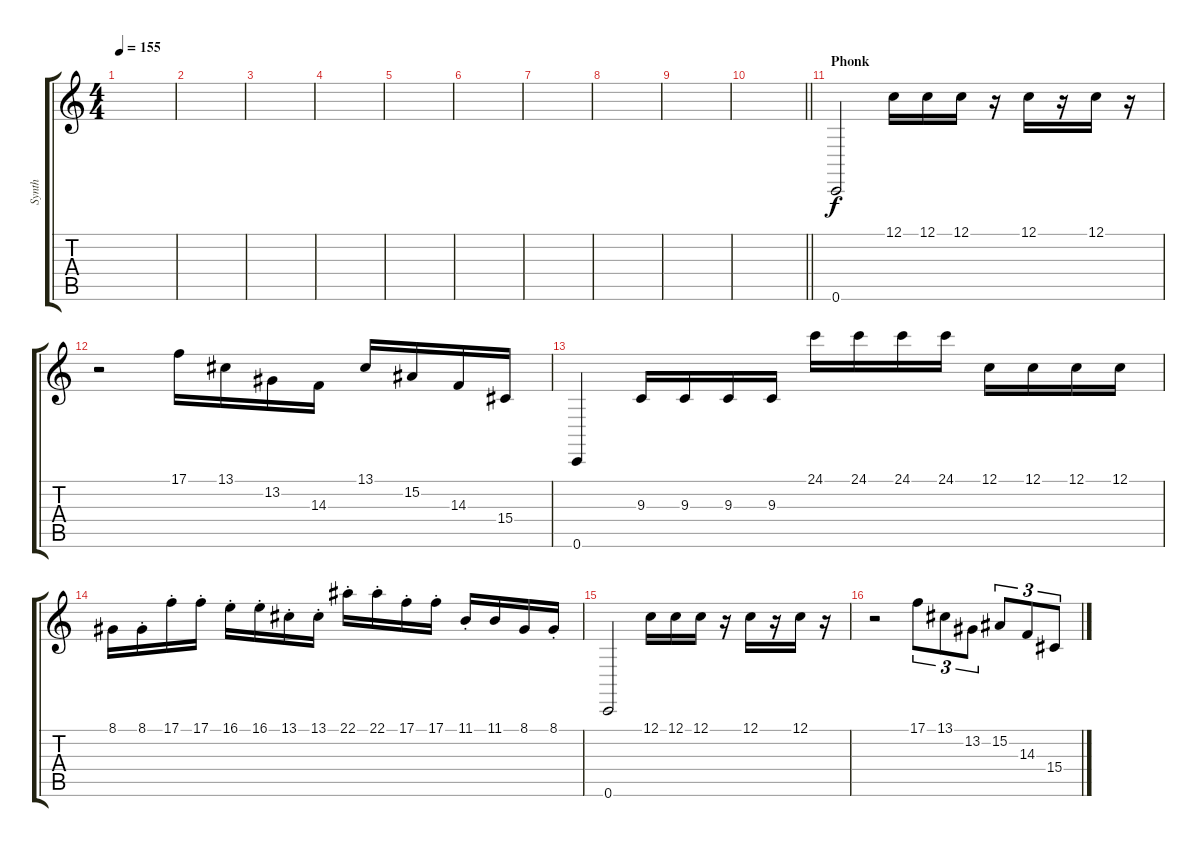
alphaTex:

\track ("Synth" "Synth") {instrument lead1square}
\staff {score tabs}
\tuning (C4 G3 Eb3 Bb2 F2 C2) {hide}
\ts (4 4)
\tempo 155
\clef g2
\ks c
|
|
|
|
|
|
|
|
|
\barLineRight lightlight
|
\section ("" "Phonk")
0.6.2 12.1.16 12.1.16 12.1.16 r.16 12.1.16 r.16 12.1.16 r.16 |
r.2 17.1.16 13.1.16 13.2.16 14.3.16 13.1.16 15.2.16 14.3.16 15.4.16 |
0.6.4 9.3.16 9.3.16 9.3.16 9.3.16 24.1.16 24.1.16 24.1.16 24.1.16 12.1.16 12.1.16 12.1.16 12.1.16 |
8.1.16 8.1{st}.16 17.1{st}.16 17.1{st}.16 16.1{st}.16 16.1{st}.16 13.1{st}.16 13.1{st}.16 22.1{st}.16 22.1{st}.16 17.1{st}.16 17.1{st}.16 11.1{st}.16 11.1.16 8.1.16 8.1{st}.16 |
0.6.2 12.1.16 12.1.16 12.1.16 r.16 12.1.16 r.16 12.1.16 r.16 |
r.2 17.1.8{tu (3 2)} 13.1.8{tu (3 2)} 13.2.8{tu (3 2)} 15.2.8{tu (3 2)} 14.3.8{tu (3 2)} 15.4.8{tu (3 2)}
